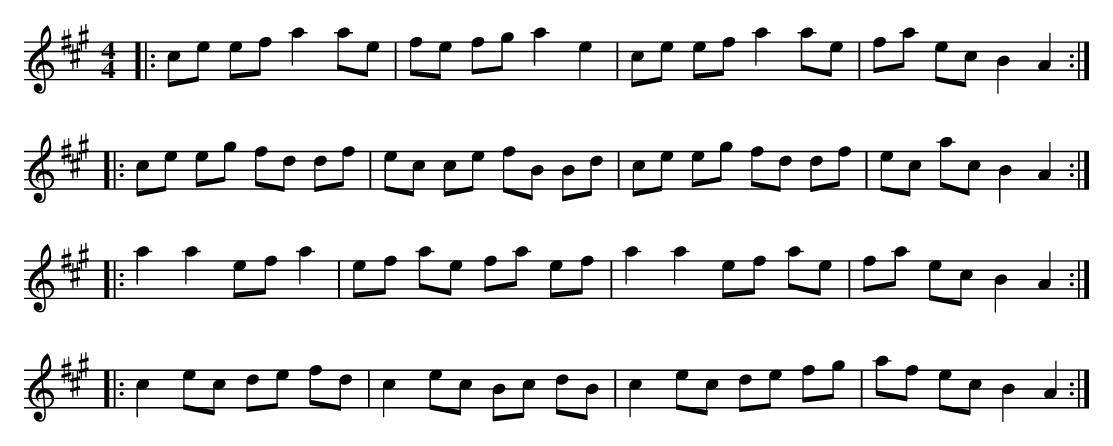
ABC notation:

X:1
M:4/4
K:A
|:ce ef a2 ae|fe fg a2 e2|ce ef a2 ae|fa ec B2 A2:|
|:ce eg fd df|ec ce fB Bd|ce eg fd df|ec ac B2 A2:|
|:a2 a2 ef a2|ef ae fa ef|a2 a2 ef ae|fa ec B2 A2:|
|:c2 ec de fd|c2 ec Bc dB|c2 ec de fg|af ec B2 A2:|
